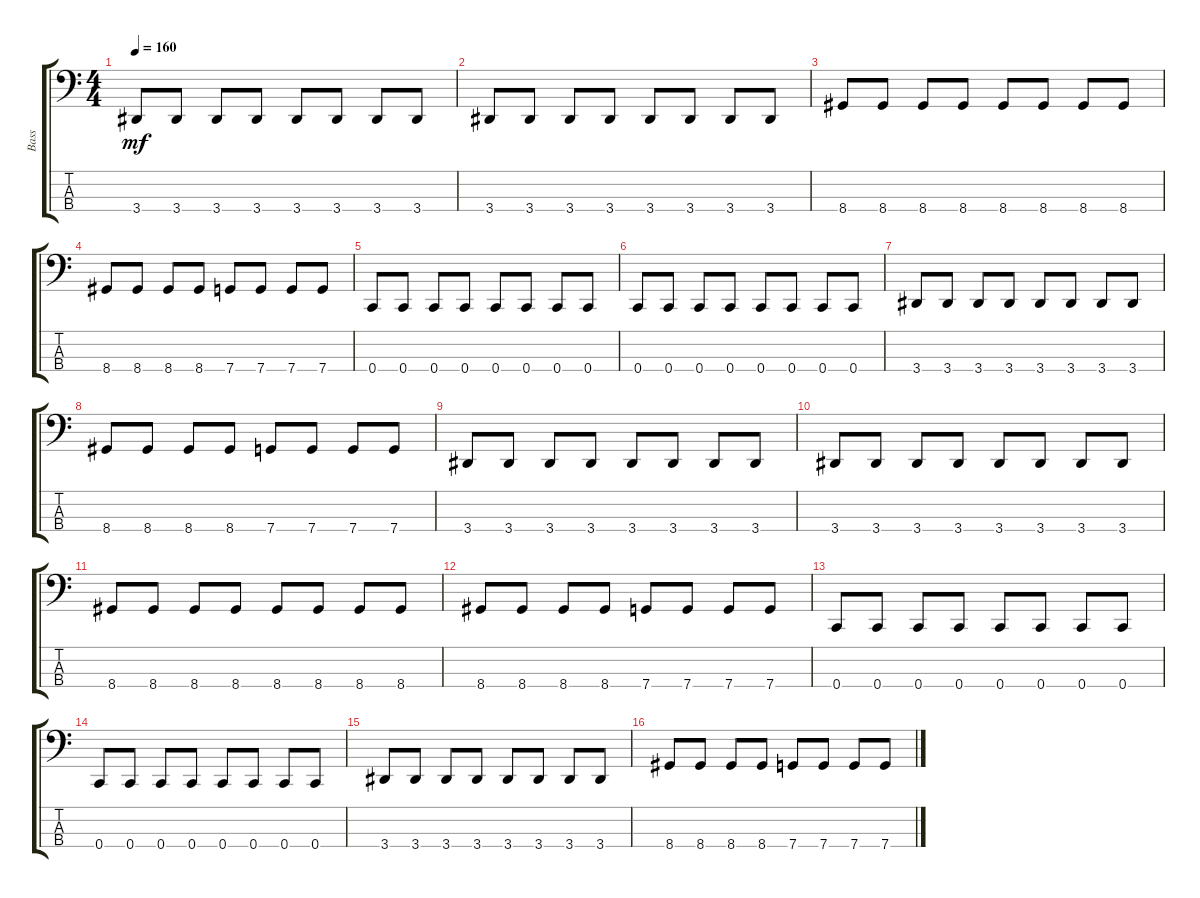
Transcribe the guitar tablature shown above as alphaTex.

\track ("Bass" "Bass") {instrument electricbasspick}
\staff {score tabs}
\tuning (F2 C2 G1 C1) {hide}
\ts (4 4)
\tempo 160
\clef f4
\ks c
3.4.8{dy mf} 3.4.8 3.4.8 3.4.8 3.4.8 3.4.8 3.4.8 3.4.8 |
3.4.8 3.4.8 3.4.8 3.4.8 3.4.8 3.4.8 3.4.8 3.4.8 |
8.4.8 8.4.8 8.4.8 8.4.8 8.4.8 8.4.8 8.4.8 8.4.8 |
8.4.8 8.4.8 8.4.8 8.4.8 7.4.8 7.4.8 7.4.8 7.4.8 |
0.4.8 0.4.8 0.4.8 0.4.8 0.4.8 0.4.8 0.4.8 0.4.8 |
0.4.8 0.4.8 0.4.8 0.4.8 0.4.8 0.4.8 0.4.8 0.4.8 |
3.4.8 3.4.8 3.4.8 3.4.8 3.4.8 3.4.8 3.4.8 3.4.8 |
8.4.8 8.4.8 8.4.8 8.4.8 7.4.8 7.4.8 7.4.8 7.4.8 |
3.4.8 3.4.8 3.4.8 3.4.8 3.4.8 3.4.8 3.4.8 3.4.8 |
3.4.8 3.4.8 3.4.8 3.4.8 3.4.8 3.4.8 3.4.8 3.4.8 |
8.4.8 8.4.8 8.4.8 8.4.8 8.4.8 8.4.8 8.4.8 8.4.8 |
8.4.8 8.4.8 8.4.8 8.4.8 7.4.8 7.4.8 7.4.8 7.4.8 |
0.4.8 0.4.8 0.4.8 0.4.8 0.4.8 0.4.8 0.4.8 0.4.8 |
0.4.8 0.4.8 0.4.8 0.4.8 0.4.8 0.4.8 0.4.8 0.4.8 |
3.4.8 3.4.8 3.4.8 3.4.8 3.4.8 3.4.8 3.4.8 3.4.8 |
8.4.8 8.4.8 8.4.8 8.4.8 7.4.8 7.4.8 7.4.8 7.4.8
